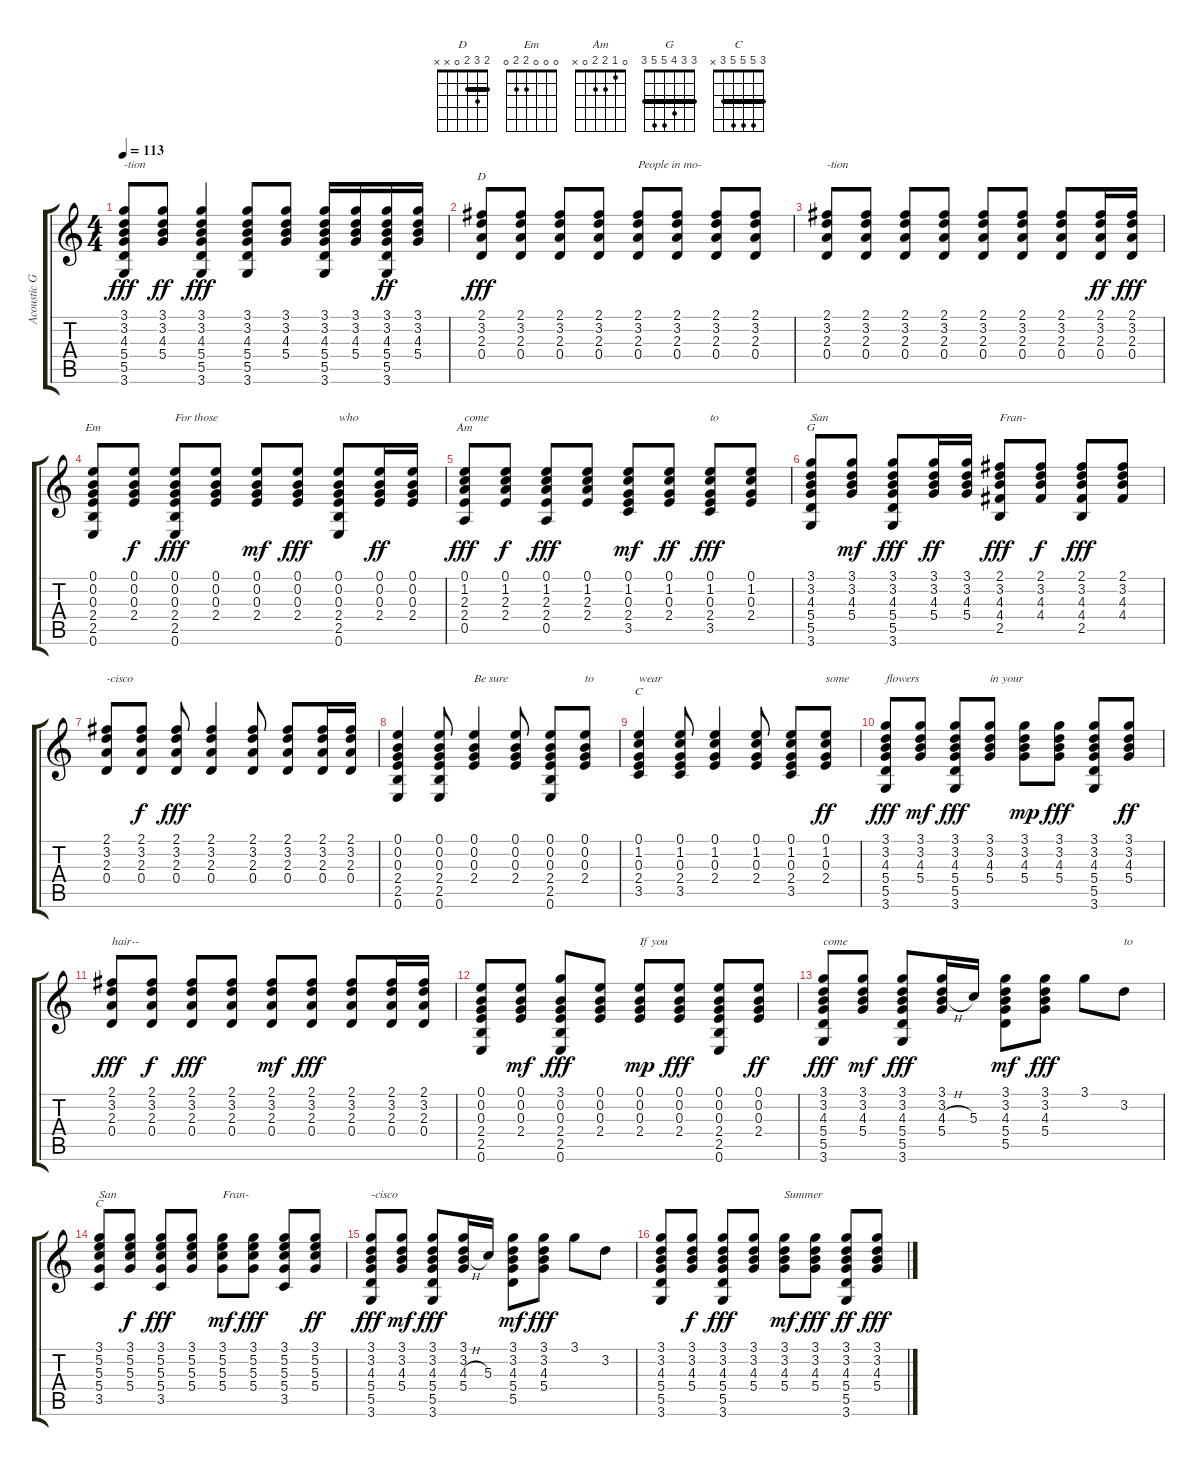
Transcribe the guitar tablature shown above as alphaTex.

\track ("Acoustic Guitar" "Acoustic G") {instrument acousticguitarsteel}
\staff {score tabs}
\tuning (E4 B3 G3 D3 A2 E2) {hide}
\chord ("D" 2 3 2 0 x x) {barre 2}
\chord ("Em" 0 0 0 2 2 0)
\chord ("Am" 0 1 2 2 0 x)
\chord ("G" 3 3 4 5 5 3) {barre 3}
\chord ("C" 0 1 0 2 3 x)
\chord ("C" 3 5 5 5 3 x) {barre 3}
\ts (4 4)
\tempo 113
\clef g2
\ks c
(3.1 3.2 4.3 5.4 5.5 3.6).8{txt "-tion" dy fff} (3.1 3.2 4.3 5.4).8{dy ff} (3.1 3.2 4.3 5.4 5.5 3.6).4{dy fff} (3.1 3.2 4.3 5.4 5.5 3.6).8 (3.1 3.2 4.3 5.4).8 (3.1 3.2 4.3 5.4 5.5 3.6).16 (3.1 3.2 4.3 5.4).16 (3.1 3.2 4.3 5.4 5.5 3.6).16{dy ff} (3.1 3.2 4.3 5.4).16 |
(2.1 3.2 2.3 0.4).8{ch "D" dy fff} (2.1 3.2 2.3 0.4).8 (2.1 3.2 2.3 0.4).8 (2.1 3.2 2.3 0.4).8 (2.1 3.2 2.3 0.4).8{txt "People in mo-"} (2.1 3.2 2.3 0.4).8 (2.1 3.2 2.3 0.4).8 (2.1 3.2 2.3 0.4).8 |
(2.1 3.2 2.3 0.4).8{txt "-tion"} (2.1 3.2 2.3 0.4).8 (2.1 3.2 2.3 0.4).8 (2.1 3.2 2.3 0.4).8 (2.1 3.2 2.3 0.4).8 (2.1 3.2 2.3 0.4).8 (2.1 3.2 2.3 0.4).8 (2.1 3.2 2.3 0.4).16{dy ff} (2.1 3.2 2.3 0.4).16{dy fff} |
(0.1 0.2 0.3 2.4 2.5 0.6).8{ch "Em"} (0.1 0.2 0.3 2.4).8{dy f} (0.1 0.2 0.3 2.4 2.5 0.6).8{txt "For those" dy fff} (0.1 0.2 0.3 2.4).8 (0.1 0.2 0.3 2.4).8{dy mf} (0.1 0.2 0.3 2.4).8{dy fff} (0.1 0.2 0.3 2.4 2.5 0.6).8{txt "who"} (0.1 0.2 0.3 2.4).16{dy ff} (0.1 0.2 0.3 2.4).16 |
(0.1 1.2 2.3 2.4 0.5).8{ch "Am" txt "come" dy fff} (0.1 1.2 2.3 2.4).8{dy f} (0.1 1.2 2.3 2.4 0.5).8{dy fff} (0.1 1.2 2.3 2.4).8 (0.1 1.2 0.3 2.4 3.5).8{dy mf} (0.1 1.2 0.3 2.4).8{dy ff} (0.1 1.2 0.3 2.4 3.5).8{txt "to" dy fff} (0.1 1.2 0.3 2.4).8 |
(3.1 3.2 4.3 5.4 5.5 3.6).8{ch "G" txt "San"} (3.1 3.2 4.3 5.4).8{dy mf} (3.1 3.2 4.3 5.4 5.5 3.6).8{dy fff} (3.1 3.2 4.3 5.4).16{dy ff} (3.1 3.2 4.3 5.4).16 (2.1 3.2 4.3 4.4 2.5).8{txt "Fran-" dy fff} (2.1 3.2 4.3 4.4).8{dy f} (2.1 3.2 4.3 4.4 2.5).8{dy fff} (2.1 3.2 4.3 4.4).8 |
(2.1 3.2 2.3 0.4).8{txt "-cisco"} (2.1 3.2 2.3 0.4).8{dy f} (2.1 3.2 2.3 0.4).8{dy fff} (2.1 3.2 2.3 0.4).4 (2.1 3.2 2.3 0.4).8 (2.1 3.2 2.3 0.4).8 (2.1 3.2 2.3 0.4).16 (2.1 3.2 2.3 0.4).16 |
(0.1 0.2 0.3 2.4 2.5 0.6).4 (0.1 0.2 0.3 2.4 2.5 0.6).8 (0.1 0.2 0.3 2.4).4{txt "Be sure"} (0.1 0.2 0.3 2.4).8 (0.1 0.2 0.3 2.4 2.5 0.6).8 (0.1 0.2 0.3 2.4).8{txt "to"} |
(0.1 1.2 0.3 2.4 3.5).4{ch "C" txt "wear"} (0.1 1.2 0.3 2.4 3.5).8 (0.1 1.2 0.3 2.4).4 (0.1 1.2 0.3 2.4).8 (0.1 1.2 0.3 2.4 3.5).8 (0.1 1.2 0.3 2.4).8{txt "some" dy ff} |
(3.1 3.2 4.3 5.4 5.5 3.6).8{txt "flowers" dy fff} (3.1 3.2 4.3 5.4).8{dy mf} (3.1 3.2 4.3 5.4 5.5 3.6).8{dy fff} (3.1 3.2 4.3 5.4).8{txt "in your"} (3.1 3.2 4.3 5.4).8{dy mp} (3.1 3.2 4.3 5.4).8{dy fff} (3.1 3.2 4.3 5.4 5.5 3.6).8 (3.1 3.2 4.3 5.4).8{dy ff} |
(2.1 3.2 2.3 0.4).8{txt "hair--" dy fff} (2.1 3.2 2.3 0.4).8{dy f} (2.1 3.2 2.3 0.4).8{dy fff} (2.1 3.2 2.3 0.4).8 (2.1 3.2 2.3 0.4).8{dy mf} (2.1 3.2 2.3 0.4).8{dy fff} (2.1 3.2 2.3 0.4).8 (2.1 3.2 2.3 0.4).16 (2.1 3.2 2.3 0.4).16 |
(0.1 0.2 0.3 2.4 2.5 0.6).8 (0.1 0.2 0.3 2.4).8{dy mf} (3.1 0.2 0.3 2.4 2.5 0.6).8{dy fff} (0.1 0.2 0.3 2.4).8 (0.1 0.2 0.3 2.4).8{txt "If you" dy mp} (0.1 0.2 0.3 2.4).8{dy fff} (0.1 0.2 0.3 2.4 2.5 0.6).8 (0.1 0.2 0.3 2.4).8{dy ff} |
(3.1 3.2 4.3 5.4 5.5 3.6).8{txt "come" dy fff} (3.1 3.2 4.3 5.4).8{dy mf} (3.1 3.2 4.3 5.4 5.5 3.6).8{dy fff} (3.1 3.2 4.3{h} 5.4).16 5.3.16 (3.1 3.2 4.3 5.4 5.5).8{dy mf} (3.1 3.2 4.3 5.4).8{dy fff} 3.1.8 3.2.8{txt "to"} |
(3.1 5.2 5.3 5.4 3.5).8{ch "C" txt "San"} (3.1 5.2 5.3 5.4).8{dy f} (3.1 5.2 5.3 5.4 3.5).8{dy fff} (3.1 5.2 5.3 5.4).8 (3.1 5.2 5.3 5.4).8{txt "Fran-" dy mf} (3.1 5.2 5.3 5.4).8{dy fff} (3.1 5.2 5.3 5.4 3.5).8 (3.1 5.2 5.3 5.4).8{dy ff} |
(3.1 3.2 4.3 5.4 5.5 3.6).8{txt "-cisco" dy fff} (3.1 3.2 4.3 5.4).8{dy mf} (3.1 3.2 4.3 5.4 5.5 3.6).8{dy fff} (3.1 3.2 4.3{h} 5.4).16 5.3.16 (3.1 3.2 4.3 5.4 5.5).8{dy mf} (3.1 3.2 4.3 5.4).8{dy fff} 3.1.8 3.2.8 |
(3.1 3.2 4.3 5.4 5.5 3.6).8 (3.1 3.2 4.3 5.4).8{dy f} (3.1 3.2 4.3 5.4 5.5 3.6).8{dy fff} (3.1 3.2 4.3 5.4).8 (3.1 3.2 4.3 5.4).8{txt "Summer" dy mf} (3.1 3.2 4.3 5.4).8{dy fff} (3.1 3.2 4.3 5.4 5.5 3.6).8{dy ff} (3.1 3.2 4.3 5.4).8{dy fff}
